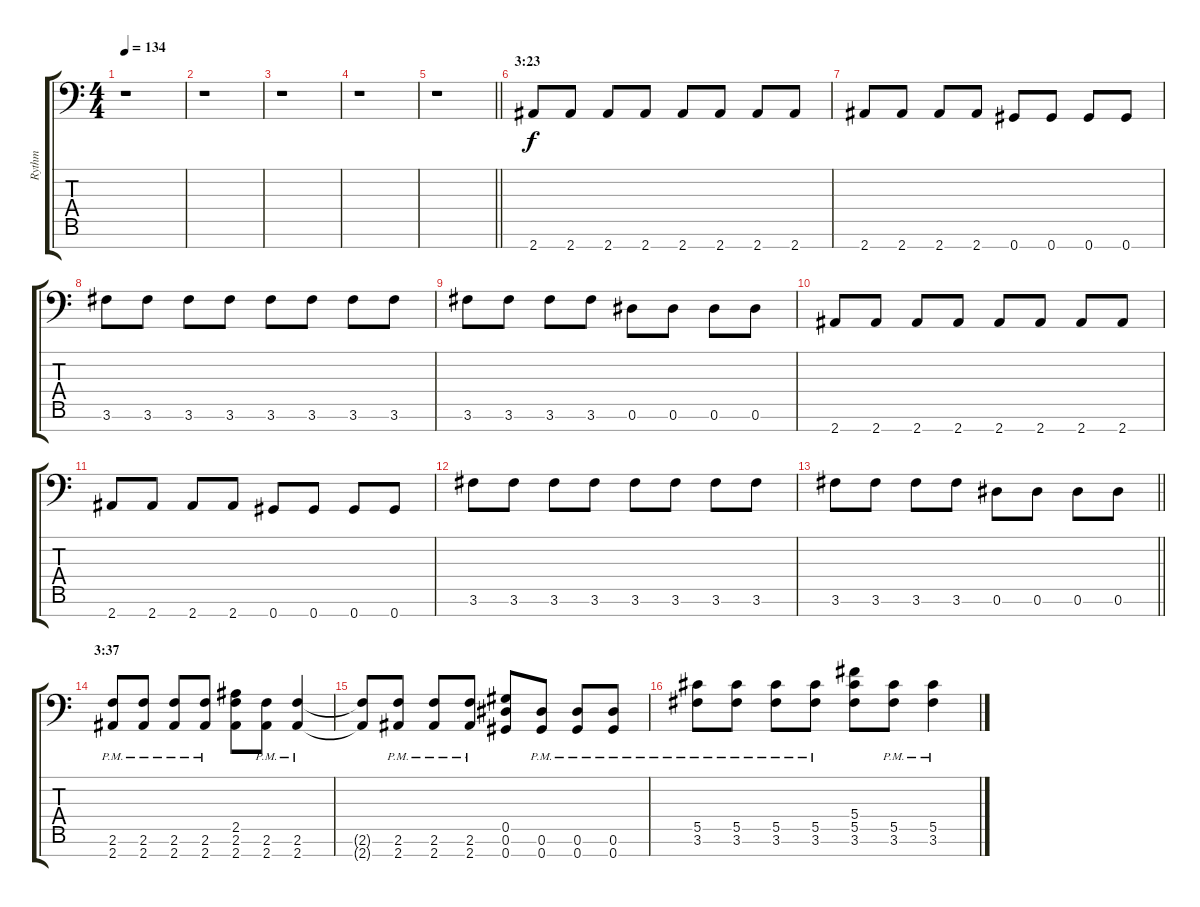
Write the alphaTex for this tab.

\track ("Rythm" "Rythm") {instrument distortionguitar}
\staff {score tabs}
\tuning (Eb4 Bb3 Gb3 Db3 Ab2 Eb2 Ab1) {hide}
\ts (4 4)
\tempo 134
\clef f4
\ks c
r.1{dy f} |
r.1 |
r.1 |
r.1 |
\barLineRight lightlight
r.1 |
\section ("" "3:23")
2.7.8{volume 14} 2.7.8 2.7.8 2.7.8 2.7.8 2.7.8 2.7.8 2.7.8 |
2.7.8 2.7.8 2.7.8 2.7.8 0.7.8 0.7.8 0.7.8 0.7.8 |
3.6.8 3.6.8 3.6.8 3.6.8 3.6.8 3.6.8 3.6.8 3.6.8 |
3.6.8 3.6.8 3.6.8 3.6.8 0.6.8 0.6.8 0.6.8 0.6.8 |
2.7.8 2.7.8 2.7.8 2.7.8 2.7.8 2.7.8 2.7.8 2.7.8 |
2.7.8 2.7.8 2.7.8 2.7.8 0.7.8 0.7.8 0.7.8 0.7.8 |
3.6.8 3.6.8 3.6.8 3.6.8 3.6.8 3.6.8 3.6.8 3.6.8 |
\barLineRight lightlight
3.6.8 3.6.8 3.6.8 3.6.8 0.6.8 0.6.8 0.6.8 0.6.8 |
\section ("" "3:37")
(2.6{pm} 2.7{pm}).8 (2.6{pm} 2.7{pm}).8 (2.6{pm} 2.7{pm}).8 (2.6{pm} 2.7{pm}).8 (2.5 2.6 2.7).8 (2.6{pm} 2.7{pm}).8 (2.6{pm} 2.7{pm}).4 |
(2.6{t} 2.7{t}).8 (2.6{pm} 2.7{pm}).8 (2.6{pm} 2.7{pm}).8 (2.6{pm} 2.7{pm}).8 (0.5 0.6 0.7).8 (0.6{pm} 0.7{pm}).8 (0.6{pm} 0.7{pm}).8 (0.6{pm} 0.7{pm}).8 |
(5.5{pm} 3.6{pm}).8 (5.5{pm} 3.6{pm}).8 (5.5{pm} 3.6{pm}).8 (5.5{pm} 3.6{pm}).8 (5.4 5.5 3.6).8 (5.5{pm} 3.6).8 (5.5{pm} 3.6{pm}).4
